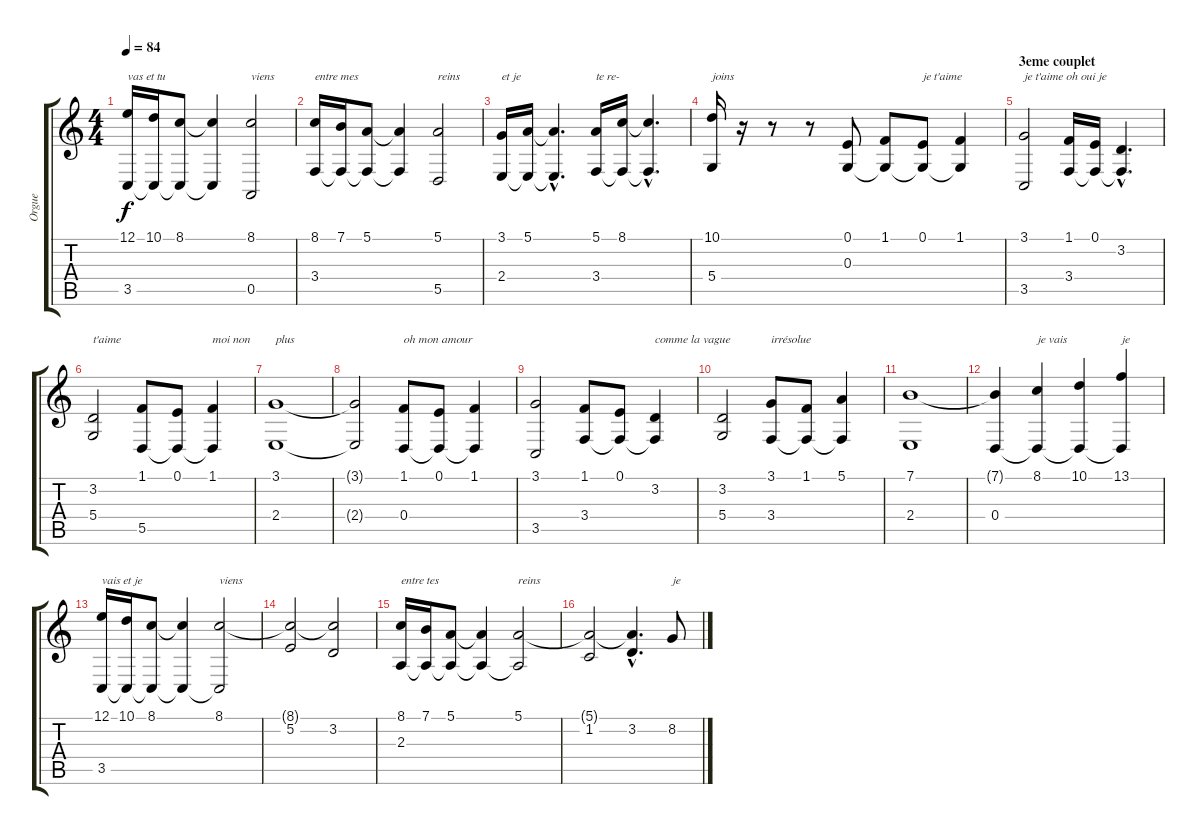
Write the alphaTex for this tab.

\track ("Orgue" "Orgue") {instrument drawbarorgan}
\staff {score tabs}
\tuning (E4 B3 G3 D3 A2 E2) {hide}
\ts (4 4)
\tempo 84
\clef g2
\ks c
(12.1 3.5).16{txt "vas et tu" dy f} (10.1 3.5{t}).16 (8.1 3.5{t}).8 (8.1{t} 3.5{t}).4 (8.1 0.5).2{txt "viens"} |
(8.1 3.4).16{txt "entre mes"} (7.1 3.4{t}).16 (5.1 3.4{t}).8 (5.1{t} 3.4{t}).4 (5.1 5.5).2{txt "reins"} |
(3.1 2.4).16{txt "et je"} (5.1 2.4{t}).16 (5.1{hac t} 2.4{hac t}).4{d} (5.1 3.4).16{txt "te re-"} (8.1 3.4{t}).16 (8.1{hac t} 3.4{hac t}).4{d} |
(10.1 5.4).16{txt "joins"} r.16 r.8 r.8 (0.1 0.3).8 (1.1 0.3{t}).8 (0.1 0.3{t}).8{txt "je t'aime"} (1.1 0.3{t}).4 |
\section ("" "3eme couplet")
(3.1 3.5).2{txt "je t'aime oh oui je"} (1.1 3.4).16 (0.1 3.4{t}).16 (3.2{hac} 3.4{hac t}).4{d} |
(3.2 5.4).2{txt "t'aime"} (1.1 5.5).8 (0.1 5.5{t}).8 (1.1 5.5{t}).4{txt "moi non"} |
(3.1 2.4).1{txt "plus"} |
(3.1{t} 2.4{t}).2 (1.1 0.4).8{txt "oh mon amour"} (0.1 0.4{t}).8 (1.1 0.4{t}).4 |
(3.1 3.5).2 (1.1 3.4).8 (0.1 3.4{t}).8 (3.2 3.4{t}).4{txt "comme la vague"} |
(3.2 5.4).2 (3.1 3.4).8{txt "irrésolue"} (1.1 3.4{t}).8 (5.1 3.4{t}).4 |
(7.1 2.4).1 |
(7.1{t} 0.4).4 (8.1 0.4{t}).4{txt "je vais"} (10.1 0.4{t}).4 (13.1 0.4{t}).4{txt "je"} |
\section ("" "")
(12.1 3.5).16{txt "vais et je"} (10.1 3.5{t}).16 (8.1 3.5{t}).8 (8.1{t} 3.5{t}).4 (8.1 3.5{t}).2{txt "viens"} |
(8.1{t} 5.2).2 (8.1{t} 3.2).2 |
(8.1 2.3).16{txt "entre tes"} (7.1 2.3{t}).16 (5.1 2.3{t}).8 (5.1{t} 2.3{t}).4 (5.1 2.3{t}).2{txt "reins"} |
(5.1{t} 1.2).2 (5.1{hac t} 3.2{hac}).4{d} 8.2.8{txt "je "}
